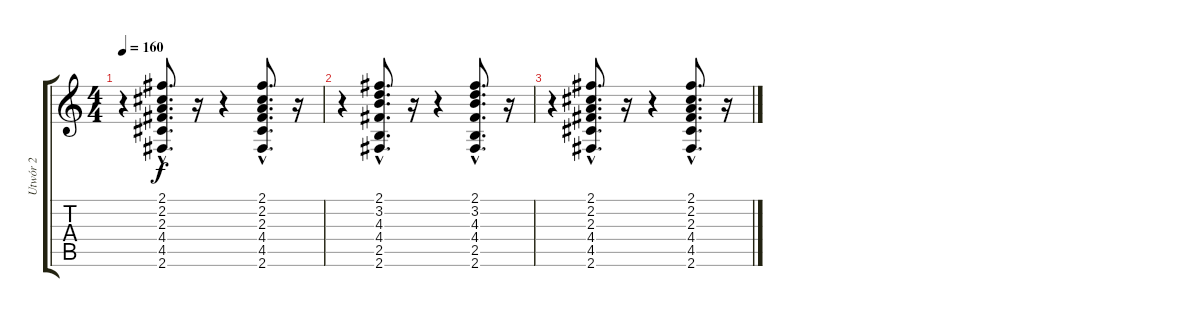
\track ("Utwór 2" "Utwór 2") {instrument electricguitarmuted}
\staff {score tabs}
\tuning (E4 B3 G3 D3 A2 E2) {hide}
\ts (4 4)
\tempo 160
\clef g2
\ks c
r.4{dy f} (2.1{hac} 2.2{hac} 2.3{hac} 4.4{hac} 4.5{hac} 2.6{hac}).8{d} r.16 r.4 (2.1{hac} 2.2{hac} 2.3{hac} 4.4{hac} 4.5{hac} 2.6{hac}).8{d} r.16 |
r.4 (2.1{hac} 3.2{hac} 4.3{hac} 4.4{hac} 2.5{hac} 2.6{hac}).8{d} r.16 r.4 (2.1{hac} 3.2{hac} 4.3{hac} 4.4{hac} 2.5{hac} 2.6{hac}).8{d} r.16 |
r.4 (2.1{hac} 2.2{hac} 2.3{hac} 4.4{hac} 4.5{hac} 2.6{hac}).8{d} r.16 r.4 (2.1{hac} 2.2{hac} 2.3{hac} 4.4{hac} 4.5{hac} 2.6{hac}).8{d} r.16
